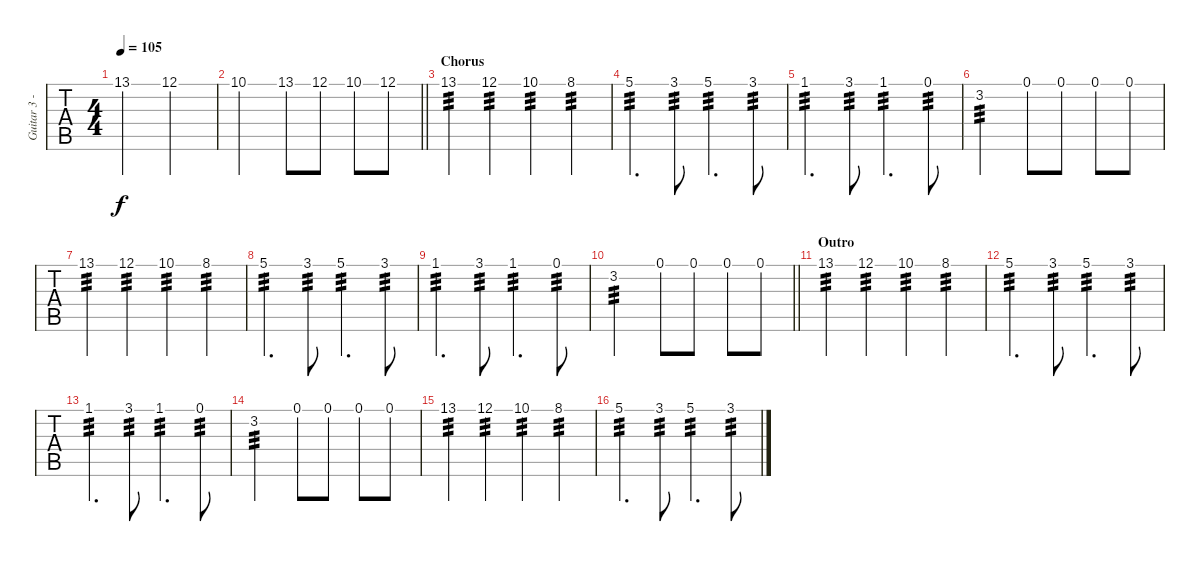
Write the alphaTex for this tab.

\track ("Guitar 3 - Harmonies" "Guitar 3 -") {instrument overdrivenguitar}
\staff {tabs}
\tuning (E4 B3 G3 D3 A2 E2) {hide}
\ts (4 4)
\tempo 105
\clef g2
\ks c
13.1.2{dy f} 12.1.2 |
\barLineRight lightlight
10.1.2 13.1.8 12.1.8 10.1.8 12.1.8 |
\section ("" "Chorus")
13.1.4{tp 3} 12.1.4{tp 3} 10.1.4{tp 3} 8.1.4{tp 3} |
5.1.4{d tp 3} 3.1.8{tp 3} 5.1.4{d tp 3} 3.1.8{tp 3} |
1.1.4{d tp 3} 3.1.8{tp 3} 1.1.4{d tp 3} 0.1.8{tp 3} |
3.2.2{tp 3} 0.1.8 0.1.8 0.1.8 0.1.8 |
13.1.4{tp 3} 12.1.4{tp 3} 10.1.4{tp 3} 8.1.4{tp 3} |
5.1.4{d tp 3} 3.1.8{tp 3} 5.1.4{d tp 3} 3.1.8{tp 3} |
1.1.4{d tp 3} 3.1.8{tp 3} 1.1.4{d tp 3} 0.1.8{tp 3} |
\barLineRight lightlight
3.2.2{tp 3} 0.1.8 0.1.8 0.1.8 0.1.8 |
\section ("" "Outro")
13.1.4{tp 3} 12.1.4{tp 3} 10.1.4{tp 3} 8.1.4{tp 3} |
5.1.4{d tp 3} 3.1.8{tp 3} 5.1.4{d tp 3} 3.1.8{tp 3} |
1.1.4{d tp 3} 3.1.8{tp 3} 1.1.4{d tp 3} 0.1.8{tp 3} |
3.2.2{tp 3} 0.1.8 0.1.8 0.1.8 0.1.8 |
13.1.4{tp 3} 12.1.4{tp 3} 10.1.4{tp 3} 8.1.4{tp 3} |
5.1.4{d tp 3} 3.1.8{tp 3} 5.1.4{d tp 3} 3.1.8{tp 3}
